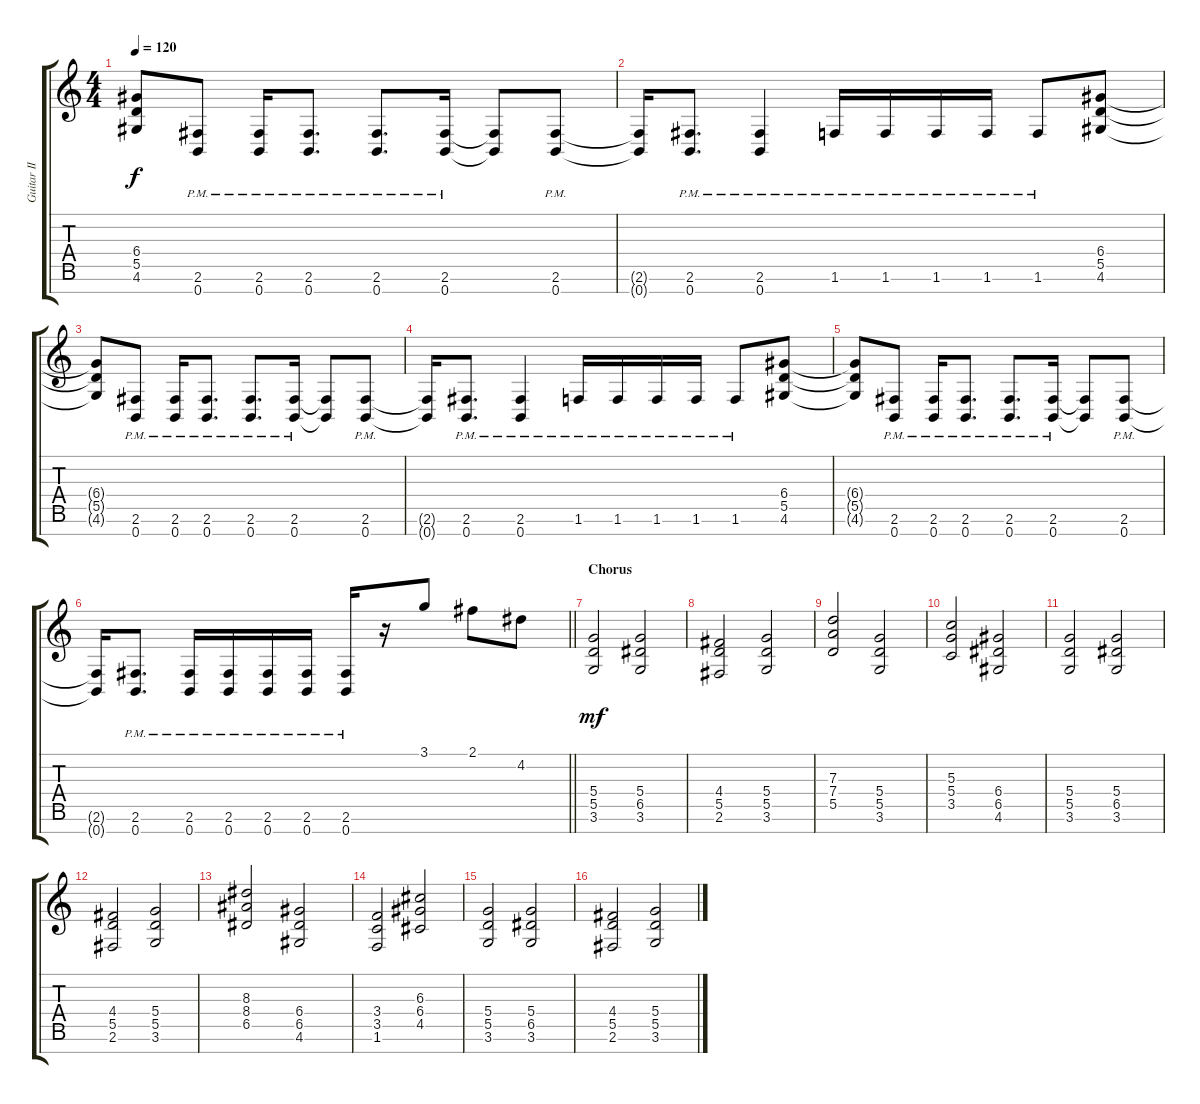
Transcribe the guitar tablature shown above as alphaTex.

\track ("Guitar II" "Guitar II") {instrument distortionguitar}
\staff {score tabs}
\tuning (E4 B3 G3 D3 A2 E2 B1) {hide}
\ts (4 4)
\tempo 120
\clef g2
\ks c
(6.4{t} 5.5{t} 4.6{t}).8{dy f} (2.6{pm} 0.7{pm}).8 (2.6{pm} 0.7{pm}).16 (2.6{pm} 0.7{pm}).8{d} (2.6{pm} 0.7{pm}).8{d} (2.6{pm} 0.7{pm}).16 (2.6{t} 0.7{t}).8 (2.6{pm} 0.7{pm}).8 |
(2.6{t} 0.7{t}).16 (2.6{pm} 0.7{pm}).8{d} (2.6{pm} 0.7{pm}).4 1.6{pm}.16 1.6{pm}.16 1.6{pm}.16 1.6{pm}.16 1.6{pm}.8 (6.4 5.5 4.6).8 |
(6.4{t} 5.5{t} 4.6{t}).8 (2.6{pm} 0.7{pm}).8 (2.6{pm} 0.7{pm}).16 (2.6{pm} 0.7{pm}).8{d} (2.6{pm} 0.7{pm}).8{d} (2.6{pm} 0.7{pm}).16 (2.6{t} 0.7{t}).8 (2.6{pm} 0.7{pm}).8 |
(2.6{t} 0.7{t}).16 (2.6{pm} 0.7{pm}).8{d} (2.6{pm} 0.7{pm}).4 1.6{pm}.16 1.6{pm}.16 1.6{pm}.16 1.6{pm}.16 1.6{pm}.8 (6.4 5.5 4.6).8 |
(6.4{t} 5.5{t} 4.6{t}).8 (2.6{pm} 0.7{pm}).8 (2.6{pm} 0.7{pm}).16 (2.6{pm} 0.7{pm}).8{d} (2.6{pm} 0.7{pm}).8{d} (2.6{pm} 0.7{pm}).16 (2.6{t} 0.7{t}).8 (2.6{pm} 0.7{pm}).8 |
\barLineRight lightlight
(2.6{t} 0.7{t}).16 (2.6{pm} 0.7{pm}).8{d} (2.6{pm} 0.7{pm}).16 (2.6{pm} 0.7{pm}).16 (2.6{pm} 0.7{pm}).16 (2.6{pm} 0.7{pm}).16 (2.6{pm} 0.7{pm}).16 r.16 3.1.8 2.1.8 4.2.8 |
\section ("" "Chorus")
(5.4 5.5 3.6).2{dy mf} (5.4 6.5 3.6).2 |
(4.4 5.5 2.6).2 (5.4 5.5 3.6).2 |
(7.3 7.4 5.5).2 (5.4 5.5 3.6).2 |
(5.3 5.4 3.5).2 (6.4 6.5 4.6).2 |
(5.4 5.5 3.6).2 (5.4 6.5 3.6).2 |
(4.4 5.5 2.6).2 (5.4 5.5 3.6).2 |
(8.3 8.4 6.5).2 (6.4 6.5 4.6).2 |
(3.4 3.5 1.6).2 (6.3 6.4 4.5).2 |
(5.4 5.5 3.6).2 (5.4 6.5 3.6).2 |
(4.4 5.5 2.6).2 (5.4 5.5 3.6).2
